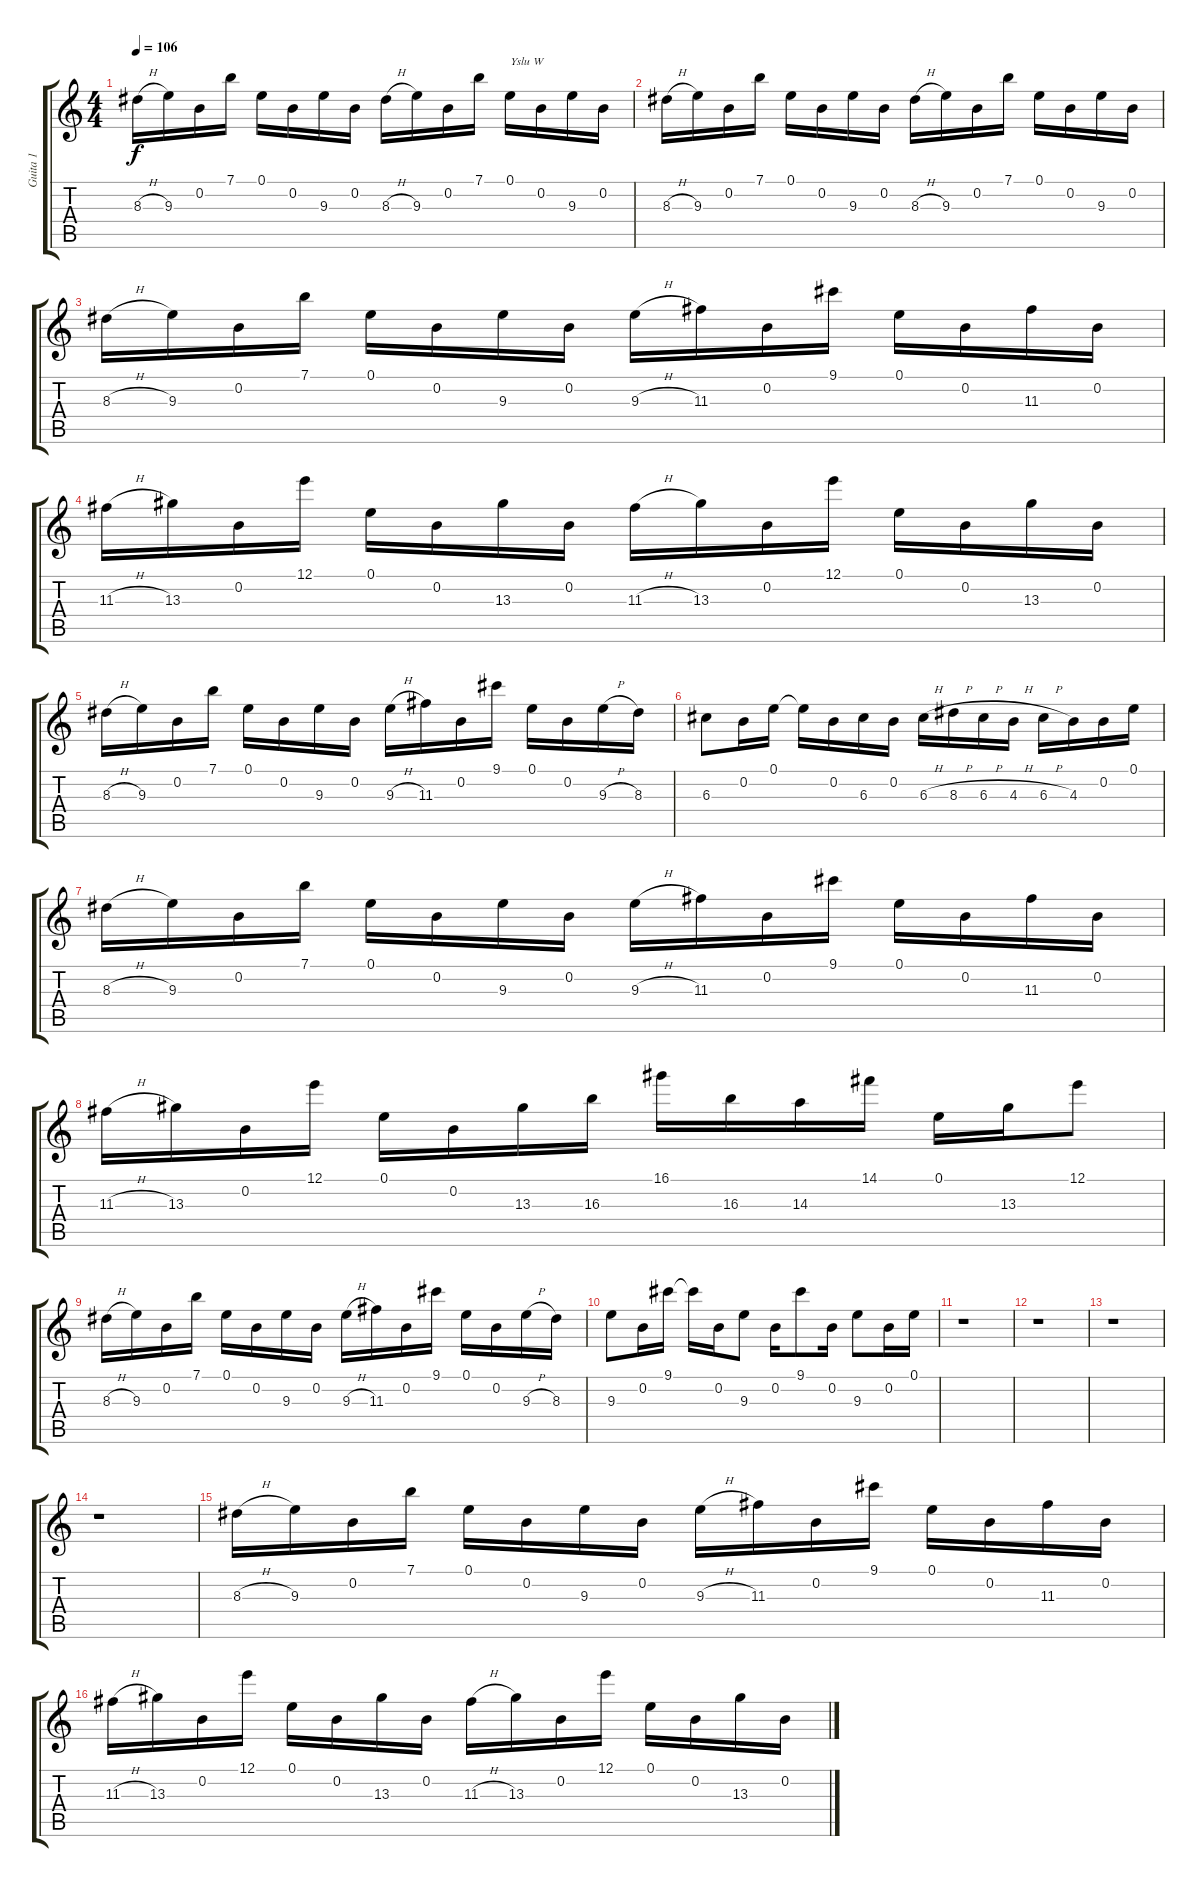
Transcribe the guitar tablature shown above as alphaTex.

\track ("Guita 1" "Guita 1") {instrument electricguitarclean}
\staff {score tabs}
\tuning (E4 B3 G3 D3 A2 E2) {hide}
\ts (4 4)
\tempo 106
\clef g2
\ks c
8.3{h}.16{dy f instrument electricguitarclean} 9.3.16 0.2.16 7.1.16 0.1.16 0.2.16 9.3.16 0.2.16 8.3{h}.16 9.3.16 0.2.16 7.1.16 0.1.16{txt "Yslu W"} 0.2.16 9.3.16 0.2.16 |
8.3{h}.16 9.3.16 0.2.16 7.1.16 0.1.16 0.2.16 9.3.16 0.2.16 8.3{h}.16 9.3.16 0.2.16 7.1.16 0.1.16 0.2.16 9.3.16 0.2.16 |
8.3{h}.16 9.3.16 0.2.16 7.1.16 0.1.16 0.2.16 9.3.16 0.2.16 9.3{h}.16 11.3.16 0.2.16 9.1.16 0.1.16 0.2.16 11.3.16 0.2.16 |
11.3{h}.16 13.3.16 0.2.16 12.1.16 0.1.16 0.2.16 13.3.16 0.2.16 11.3{h}.16 13.3.16 0.2.16 12.1.16 0.1.16 0.2.16 13.3.16 0.2.16 |
8.3{h}.16 9.3.16 0.2.16 7.1.16 0.1.16 0.2.16 9.3.16 0.2.16 9.3{h}.16 11.3.16 0.2.16 9.1.16 0.1.16 0.2.16 9.3{h}.16 8.3.16 |
6.3.8 0.2.16 0.1.16 0.1{t}.16 0.2.16 6.3.16 0.2.16 6.3{h}.16 8.3{h}.16 6.3{h}.16 4.3{h}.16 6.3{h}.16 4.3.16 0.2.16 0.1.16 |
8.3{h}.16 9.3.16 0.2.16 7.1.16 0.1.16 0.2.16 9.3.16 0.2.16 9.3{h}.16 11.3.16 0.2.16 9.1.16 0.1.16 0.2.16 11.3.16 0.2.16 |
11.3{h}.16 13.3.16 0.2.16 12.1.16 0.1.16 0.2.16 13.3.16 16.3.16 16.1.16 16.3.16 14.3.16 14.1.16 0.1.16 13.3.16 12.1.8 |
8.3{h}.16 9.3.16 0.2.16 7.1.16 0.1.16 0.2.16 9.3.16 0.2.16 9.3{h}.16 11.3.16 0.2.16 9.1.16 0.1.16 0.2.16 9.3{h}.16 8.3.16 |
9.3.8 0.2.16 9.1.16 9.1{t}.16 0.2.16 9.3.8 0.2.16 9.1.8 0.2.16 9.3.8 0.2.16 0.1.16 |
r.1 |
r.1 |
r.1 |
r.1 |
8.3{h}.16 9.3.16 0.2.16 7.1.16 0.1.16 0.2.16 9.3.16 0.2.16 9.3{h}.16 11.3.16 0.2.16 9.1.16 0.1.16 0.2.16 11.3.16 0.2.16 |
11.3{h}.16 13.3.16 0.2.16 12.1.16 0.1.16 0.2.16 13.3.16 0.2.16 11.3{h}.16 13.3.16 0.2.16 12.1.16 0.1.16 0.2.16 13.3.16 0.2.16
